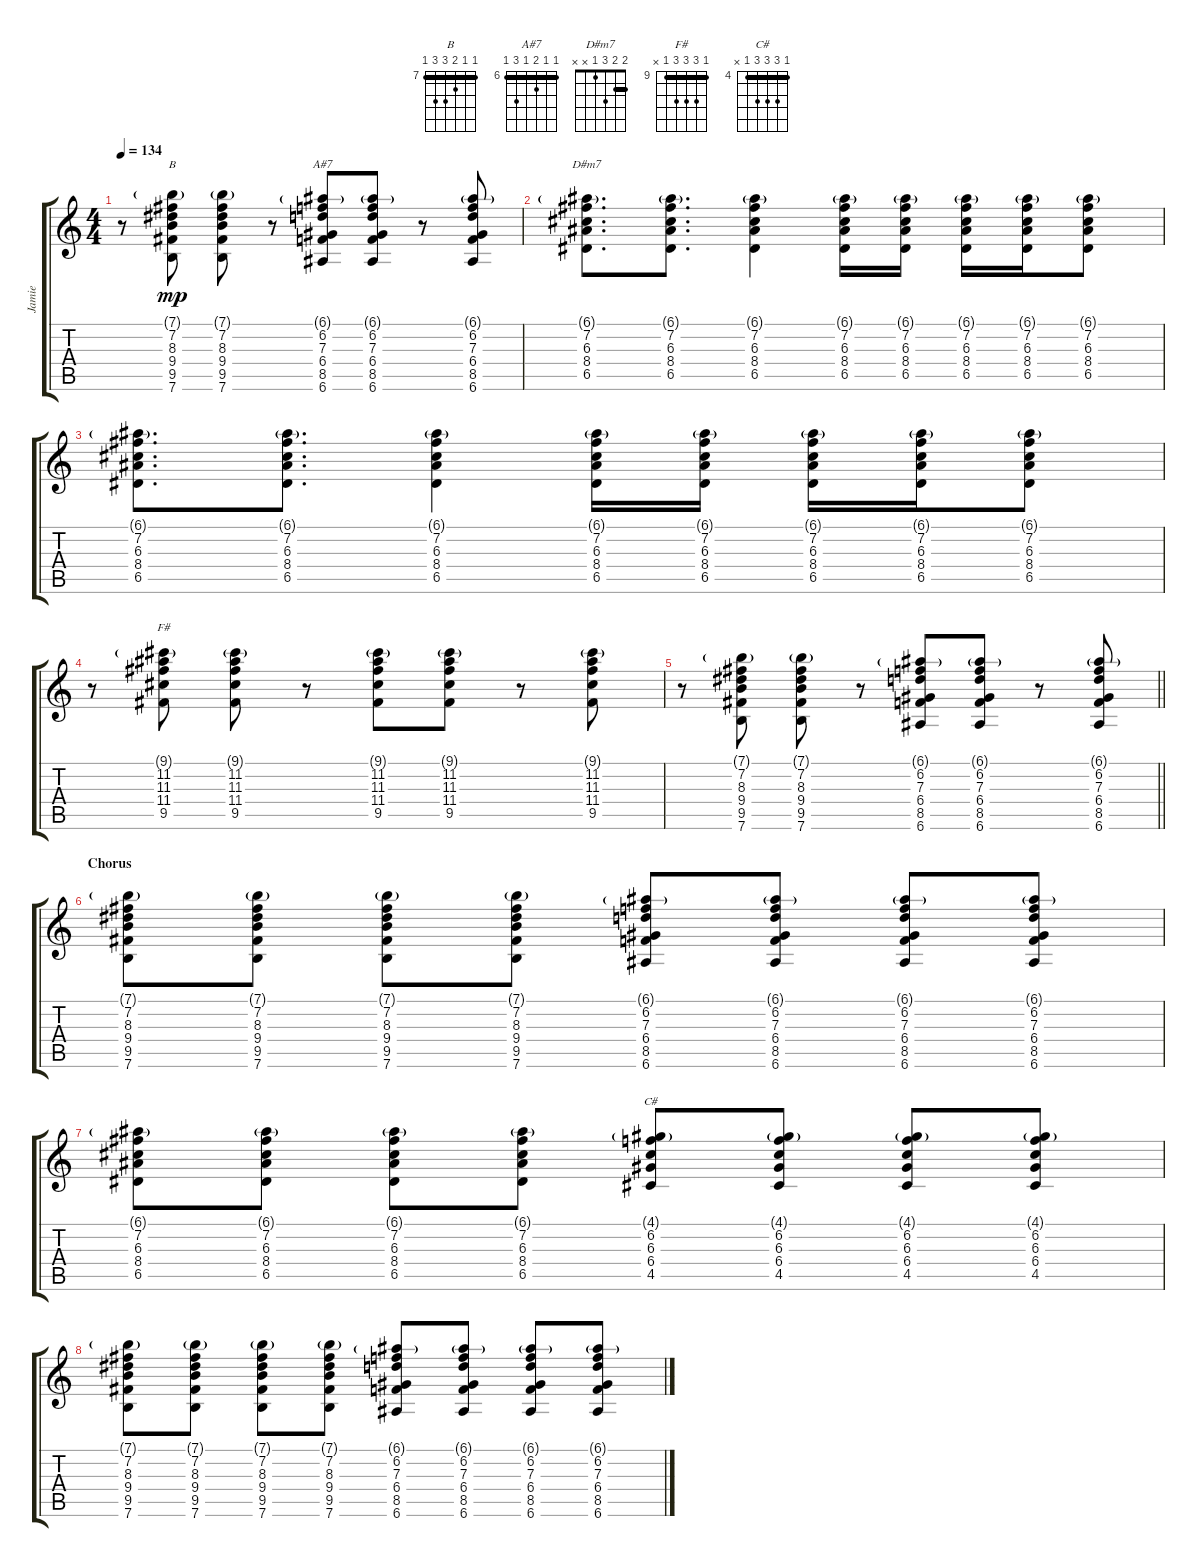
\track ("Jamie" "Jamie") {instrument electricguitarclean}
\staff {score tabs}
\tuning (E4 B3 G3 D3 A2 E2) {hide}
\chord ("B" 7 7 8 9 9 7) {firstfret 7 barre 7}
\chord ("A#7" 6 6 7 6 8 6) {firstfret 6 barre 6}
\chord ("D#m7" 2 2 3 1 x x) {barre 2}
\chord ("F#" 9 11 11 11 9 x) {firstfret 9 barre 9}
\chord ("C#" 4 6 6 6 4 x) {firstfret 4 barre 4}
\ts (4 4)
\tempo 134
\clef g2
\ks c
r.8{dy mp} (7.1{g} 7.2 8.3 9.4 9.5 7.6).8{ch "B"} (7.1{g} 7.2 8.3 9.4 9.5 7.6).8 r.8 (6.1{g} 6.2 7.3 6.4 8.5 6.6).8{ch "A#7"} (6.1{g} 6.2 7.3 6.4 8.5 6.6).8 r.8 (6.1{g} 6.2 7.3 6.4 8.5 6.6).8 |
(6.1{g} 7.2 6.3 8.4 6.5).8{d ch "D#m7"} (6.1{g} 7.2 6.3 8.4 6.5).8{d} (6.1{g} 7.2 6.3 8.4 6.5).4 (6.1{g} 7.2 6.3 8.4 6.5).16 (6.1{g} 7.2 6.3 8.4 6.5).16 (6.1{g} 7.2 6.3 8.4 6.5).16 (6.1{g} 7.2 6.3 8.4 6.5).16 (6.1{g} 7.2 6.3 8.4 6.5).8 |
(6.1{g} 7.2 6.3 8.4 6.5).8{d} (6.1{g} 7.2 6.3 8.4 6.5).8{d} (6.1{g} 7.2 6.3 8.4 6.5).4 (6.1{g} 7.2 6.3 8.4 6.5).16 (6.1{g} 7.2 6.3 8.4 6.5).16 (6.1{g} 7.2 6.3 8.4 6.5).16 (6.1{g} 7.2 6.3 8.4 6.5).16 (6.1{g} 7.2 6.3 8.4 6.5).8 |
r.8 (9.1{g} 11.2 11.3 11.4 9.5).8{ch "F#"} (9.1{g} 11.2 11.3 11.4 9.5).8 r.8 (9.1{g} 11.2 11.3 11.4 9.5).8 (9.1{g} 11.2 11.3 11.4 9.5).8 r.8 (9.1{g} 11.2 11.3 11.4 9.5).8 |
\barLineRight lightlight
r.8 (7.1{g} 7.2 8.3 9.4 9.5 7.6).8 (7.1{g} 7.2 8.3 9.4 9.5 7.6).8 r.8 (6.1{g} 6.2 7.3 6.4 8.5 6.6).8 (6.1{g} 6.2 7.3 6.4 8.5 6.6).8 r.8 (6.1{g} 6.2 7.3 6.4 8.5 6.6).8 |
\section ("" "Chorus")
(7.1{g} 7.2 8.3 9.4 9.5 7.6).8 (7.1{g} 7.2 8.3 9.4 9.5 7.6).8 (7.1{g} 7.2 8.3 9.4 9.5 7.6).8 (7.1{g} 7.2 8.3 9.4 9.5 7.6).8 (6.1{g} 6.2 7.3 6.4 8.5 6.6).8 (6.1{g} 6.2 7.3 6.4 8.5 6.6).8 (6.1{g} 6.2 7.3 6.4 8.5 6.6).8 (6.1{g} 6.2 7.3 6.4 8.5 6.6).8 |
(6.1{g} 7.2 6.3 8.4 6.5).8 (6.1{g} 7.2 6.3 8.4 6.5).8 (6.1{g} 7.2 6.3 8.4 6.5).8 (6.1{g} 7.2 6.3 8.4 6.5).8 (4.1{g} 6.2 6.3 6.4 4.5).8{ch "C#"} (4.1{g} 6.2 6.3 6.4 4.5).8 (4.1{g} 6.2 6.3 6.4 4.5).8 (4.1{g} 6.2 6.3 6.4 4.5).8 |
(7.1{g} 7.2 8.3 9.4 9.5 7.6).8 (7.1{g} 7.2 8.3 9.4 9.5 7.6).8 (7.1{g} 7.2 8.3 9.4 9.5 7.6).8 (7.1{g} 7.2 8.3 9.4 9.5 7.6).8 (6.1{g} 6.2 7.3 6.4 8.5 6.6).8 (6.1{g} 6.2 7.3 6.4 8.5 6.6).8 (6.1{g} 6.2 7.3 6.4 8.5 6.6).8 (6.1{g} 6.2 7.3 6.4 8.5 6.6).8
